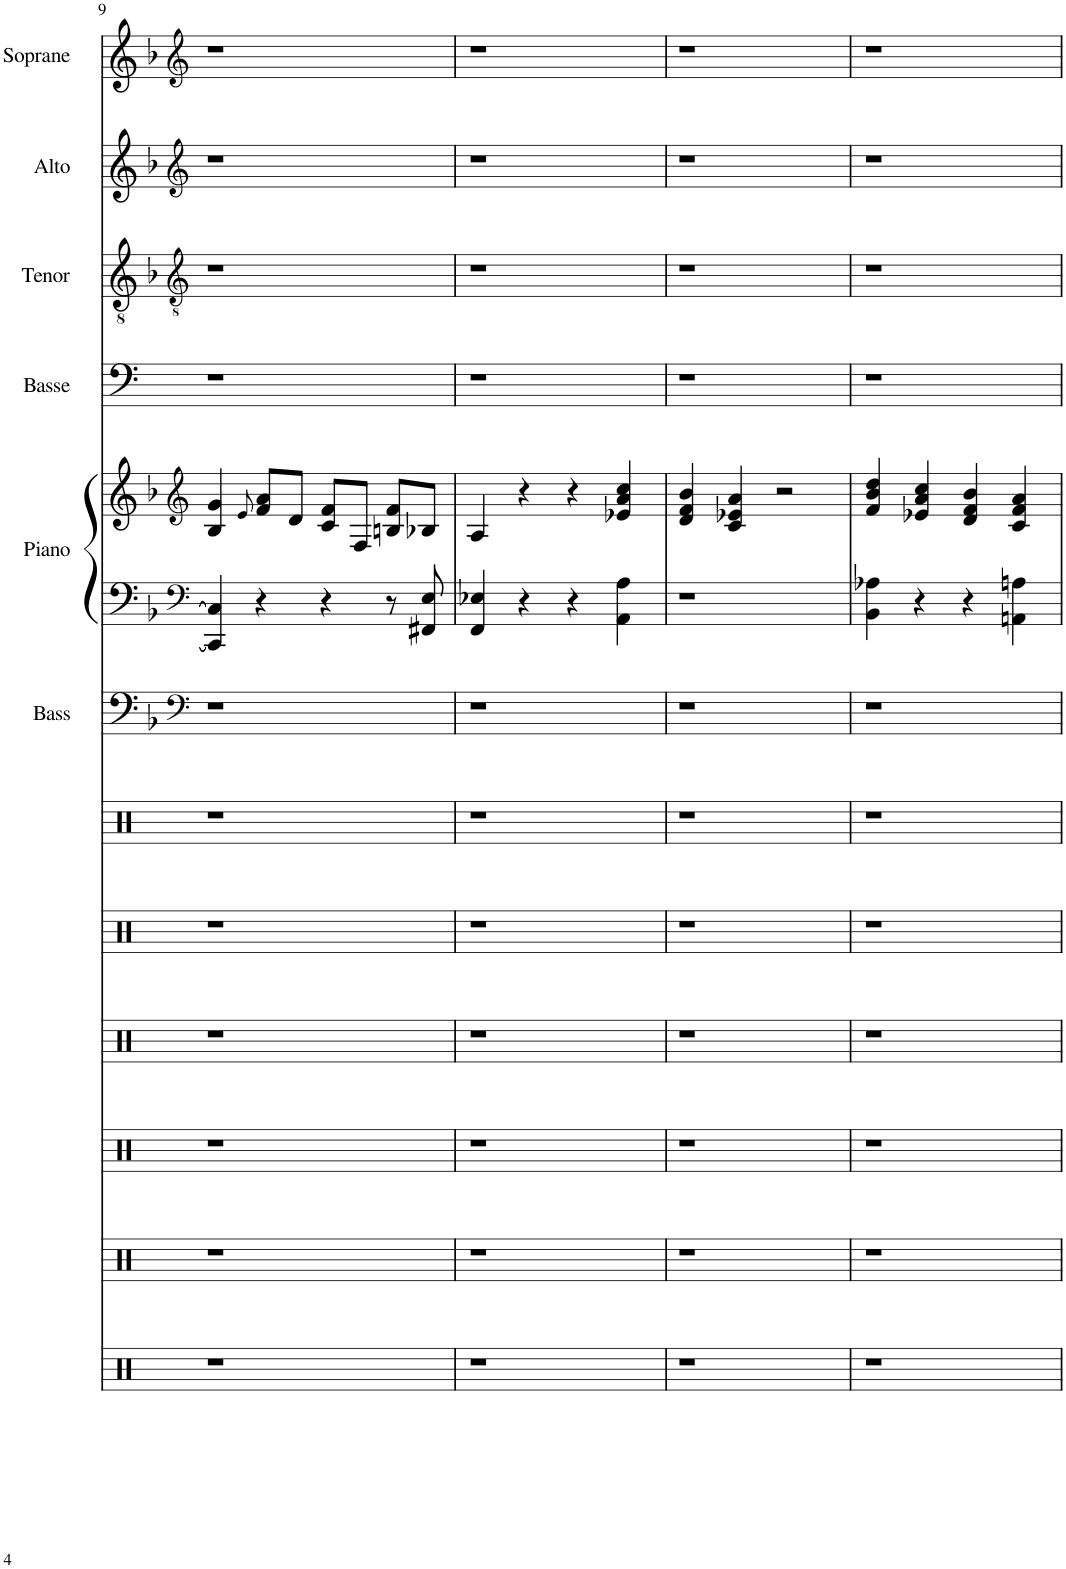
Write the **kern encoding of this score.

**kern	**kern	**kern	**kern	**kern	**kern	**kern	**kern	**kern	**kern	**kern	**kern	**kern
*part12	*part11	*part10	*part9	*part8	*part7	*part6	*part5	*part5	*part4	*part3	*part2	*part1
*staff13	*staff12	*staff11	*staff10	*staff9	*staff8	*staff7	*staff6	*staff5	*staff4	*staff3	*staff2	*staff1
*I"Acoustic Bass Drum	*I"Acoustic Bass Drum	*I"Acoustic Bass Drum	*I"Acoustic Bass Drum	*I"Acoustic Bass Drum	*I"Acoustic Bass Drum	*I"Basse acoustique	*I"Piano	*	*I"Bass	*I"Ténor	*I"Alto	*I"Soprano
*I'B Dr	*I'B Dr	*I'B Dr	*I'B Dr	*I'B Dr	*I'B Dr	*I'Bass	*I'Piano	*	*	*	*I'Alto	*
!!LO:PB:g=z
*clefF4	*clefF4	*clefF4	*clefFv4	*clefFv4	*clefFv4	*clefF4	*clefF4	*clefG2	*clefF4	*clefGv2	*clefG2	*clefG2
*k[]	*k[]	*k[]	*k[]	*k[]	*k[]	*k[b-]	*k[b-]	*k[b-]	*k[]	*k[b-]	*k[b-]	*k[b-]
*M4/4	*M4/4	*M4/4	*M4/4	*M4/4	*M4/4	*M4/4	*M4/4	*M4/4	*M4/4	*M4/4	*M4/4	*M4/4
=9	=9	=9	=9	=9	=9	=9	=9	=9	=9	=9	=9	=9
1r	1r	1r	1r	1r	1r	1r	4CC/] 4C/]	4B-/ 4g/	1r	1r	1r	1r
.	.	.	.	.	.	.	.	8qe/	.	.	.	.
.	.	.	.	.	.	.	4r	8f/ 8a/L	.	.	.	.
.	.	.	.	.	.	.	.	8d/J	.	.	.	.
.	.	.	.	.	.	.	4r	8c/ 8f/L	.	.	.	.
.	.	.	.	.	.	.	.	8F/J	.	.	.	.
.	.	.	.	.	.	.	8r	8Bn/ 8f/L	.	.	.	.
.	.	.	.	.	.	.	8FF#X/ 8E/	8B-X/J	.	.	.	.
=10	=10	=10	=10	=10	=10	=10	=10	=10	=10	=10	=10	=10
1r	1r	1r	1r	1r	1r	1r	4FF/ 4E-X/	4A/	1r	1r	1r	1r
.	.	.	.	.	.	.	4r	4r	.	.	.	.
.	.	.	.	.	.	.	4r	4r	.	.	.	.
.	.	.	.	.	.	.	4AA\ 4A\	4e-X/ 4a/ 4cc/	.	.	.	.
=11	=11	=11	=11	=11	=11	=11	=11	=11	=11	=11	=11	=11
1r	1r	1r	1r	1r	1r	1r	1r	4d/ 4f/ 4b-/	1r	1r	1r	1r
.	.	.	.	.	.	.	.	4c/ 4e-X/ 4a/	.	.	.	.
.	.	.	.	.	.	.	.	2r	.	.	.	.
=12	=12	=12	=12	=12	=12	=12	=12	=12	=12	=12	=12	=12
1r	1r	1r	1r	1r	1r	1r	4BB-\ 4A-X\	4f/ 4b-/ 4dd/	1r	1r	1r	1r
.	.	.	.	.	.	.	4r	4e-X/ 4a/ 4cc/	.	.	.	.
.	.	.	.	.	.	.	4r	4d/ 4f/ 4b-/	.	.	.	.
.	.	.	.	.	.	.	4AAn\ 4An\	4c/ 4f/ 4a/	.	.	.	.
=	=	=	=	=	=	=	=	=	=	=	=	=
*-	*-	*-	*-	*-	*-	*-	*-	*-	*-	*-	*-	*-
